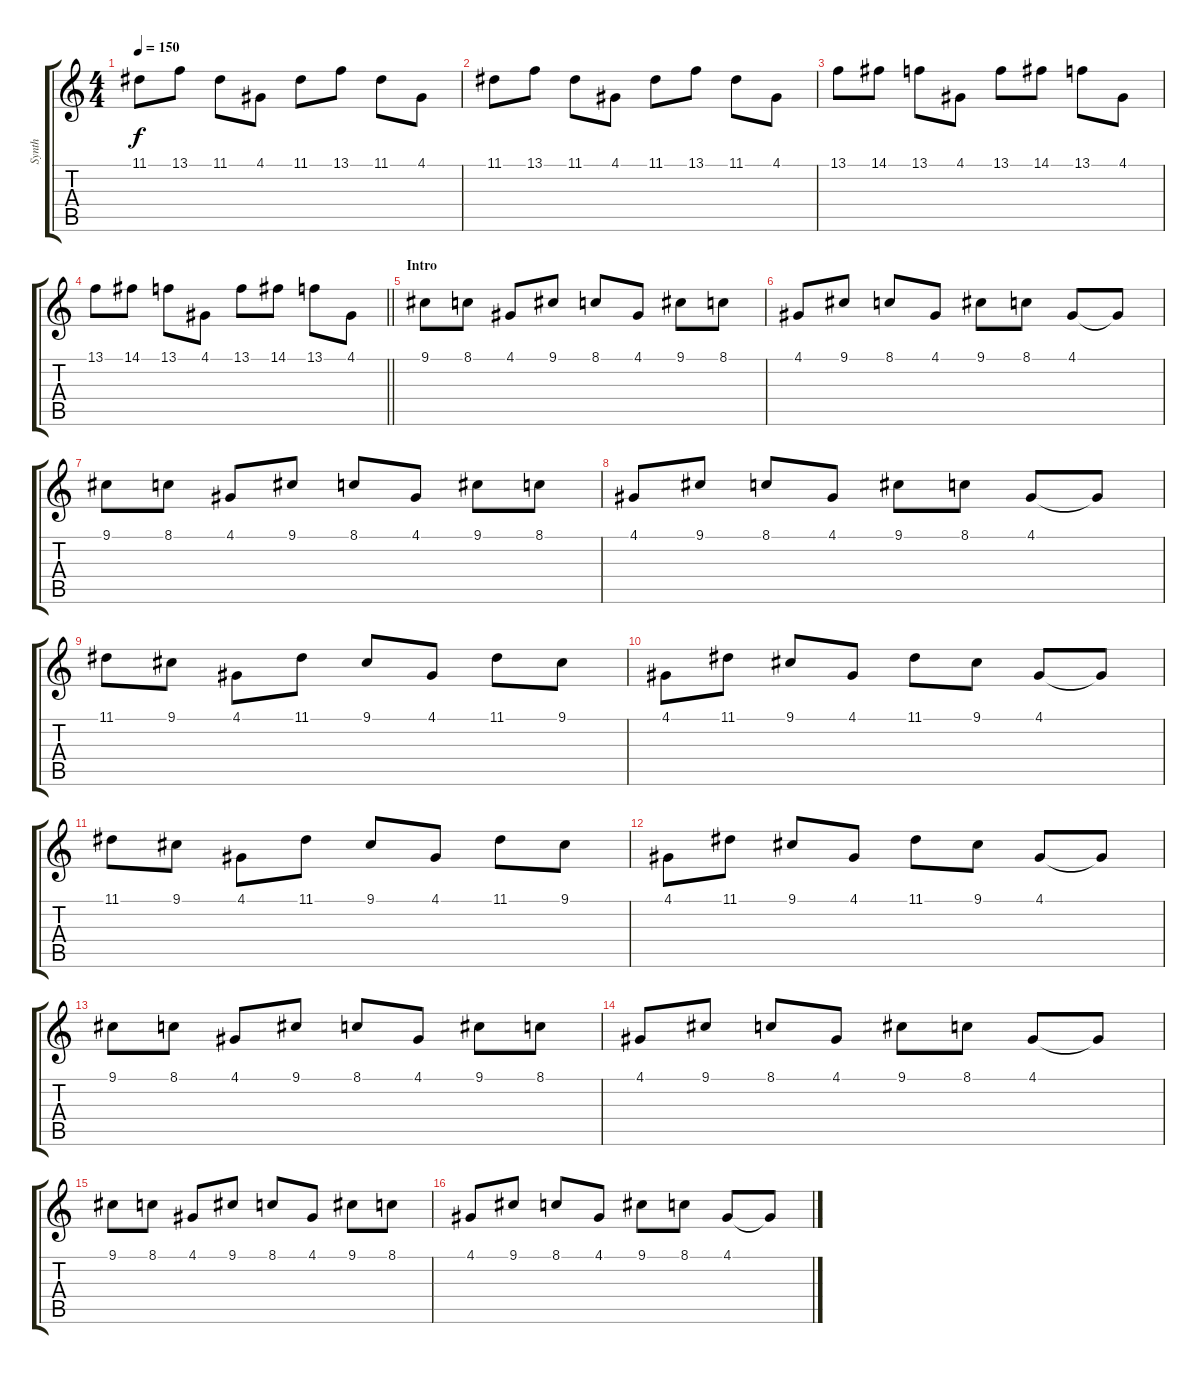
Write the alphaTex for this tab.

\track ("Synth" "Synth") {instrument tremolostrings}
\staff {score tabs}
\tuning (E4 B3 G3 D3 A2 D2) {hide}
\ts (4 4)
\tempo 150
\clef g2
\ks c
11.1.8{dy f} 13.1.8 11.1.8 4.1.8 11.1.8 13.1.8 11.1.8 4.1.8 |
11.1.8 13.1.8 11.1.8 4.1.8 11.1.8 13.1.8 11.1.8 4.1.8 |
13.1.8 14.1.8 13.1.8 4.1.8 13.1.8 14.1.8 13.1.8 4.1.8 |
\barLineRight lightlight
13.1.8 14.1.8 13.1.8 4.1.8 13.1.8 14.1.8 13.1.8 4.1.8 |
\section ("" "Intro ")
9.1.8 8.1.8 4.1.8 9.1.8 8.1.8 4.1.8 9.1.8 8.1.8 |
4.1.8 9.1.8 8.1.8 4.1.8 9.1.8 8.1.8 4.1.8 4.1{t}.8 |
9.1.8 8.1.8 4.1.8 9.1.8 8.1.8 4.1.8 9.1.8 8.1.8 |
4.1.8 9.1.8 8.1.8 4.1.8 9.1.8 8.1.8 4.1.8 4.1{t}.8 |
11.1.8 9.1.8 4.1.8 11.1.8 9.1.8 4.1.8 11.1.8 9.1.8 |
4.1.8 11.1.8 9.1.8 4.1.8 11.1.8 9.1.8 4.1.8 4.1{t}.8 |
11.1.8 9.1.8 4.1.8 11.1.8 9.1.8 4.1.8 11.1.8 9.1.8 |
4.1.8 11.1.8 9.1.8 4.1.8 11.1.8 9.1.8 4.1.8 4.1{t}.8 |
9.1.8 8.1.8 4.1.8 9.1.8 8.1.8 4.1.8 9.1.8 8.1.8 |
4.1.8 9.1.8 8.1.8 4.1.8 9.1.8 8.1.8 4.1.8 4.1{t}.8 |
9.1.8 8.1.8 4.1.8 9.1.8 8.1.8 4.1.8 9.1.8 8.1.8 |
4.1.8 9.1.8 8.1.8 4.1.8 9.1.8 8.1.8 4.1.8 4.1{t}.8
